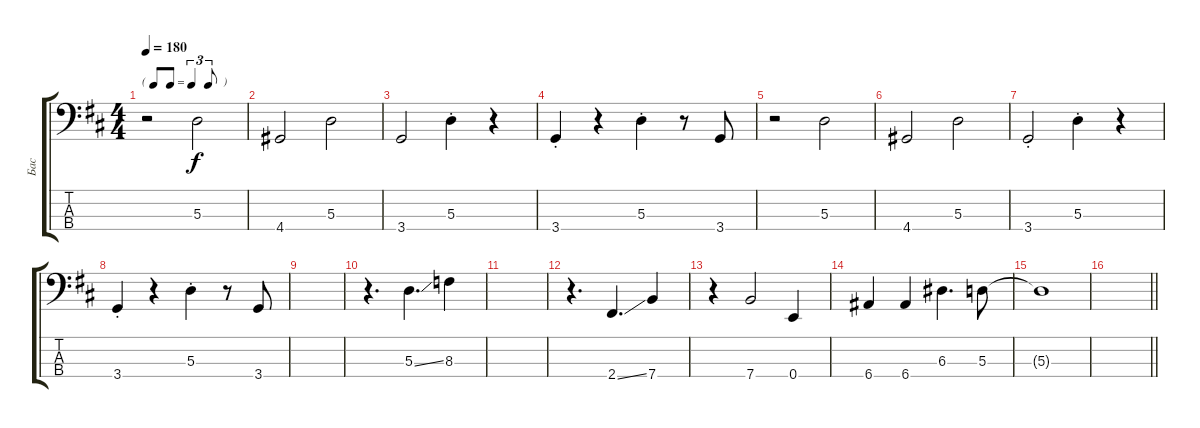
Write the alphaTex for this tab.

\track ("Бас" "Бас") {instrument acousticbass}
\staff {score tabs}
\tuning (G2 D2 A1 E1) {hide}
\ts (4 4)
\tf triplet8th
\tempo 180
\clef f4
\ks d
r.2{dy f} 5.3.2 |
4.4.2 5.3.2 |
3.4.2 5.3{st}.4 r.4 |
3.4{st}.4 r.4 5.3{st}.4 r.8 3.4.8 |
r.2 5.3.2 |
4.4.2 5.3.2 |
3.4{st}.2 5.3{st}.4 r.4 |
3.4{st}.4 r.4 5.3{st}.4 r.8 3.4.8 |
|
r.4{d} 5.3{ss}.4{d} 8.3.4 |
|
r.4{d} 2.4{ss}.4{d} 7.4.4 |
r.4 7.4.2 0.4.4 |
6.4.4 6.4.4 6.3.4{d} 5.3.8 |
5.3{t}.1 |
\barLineRight lightlight
